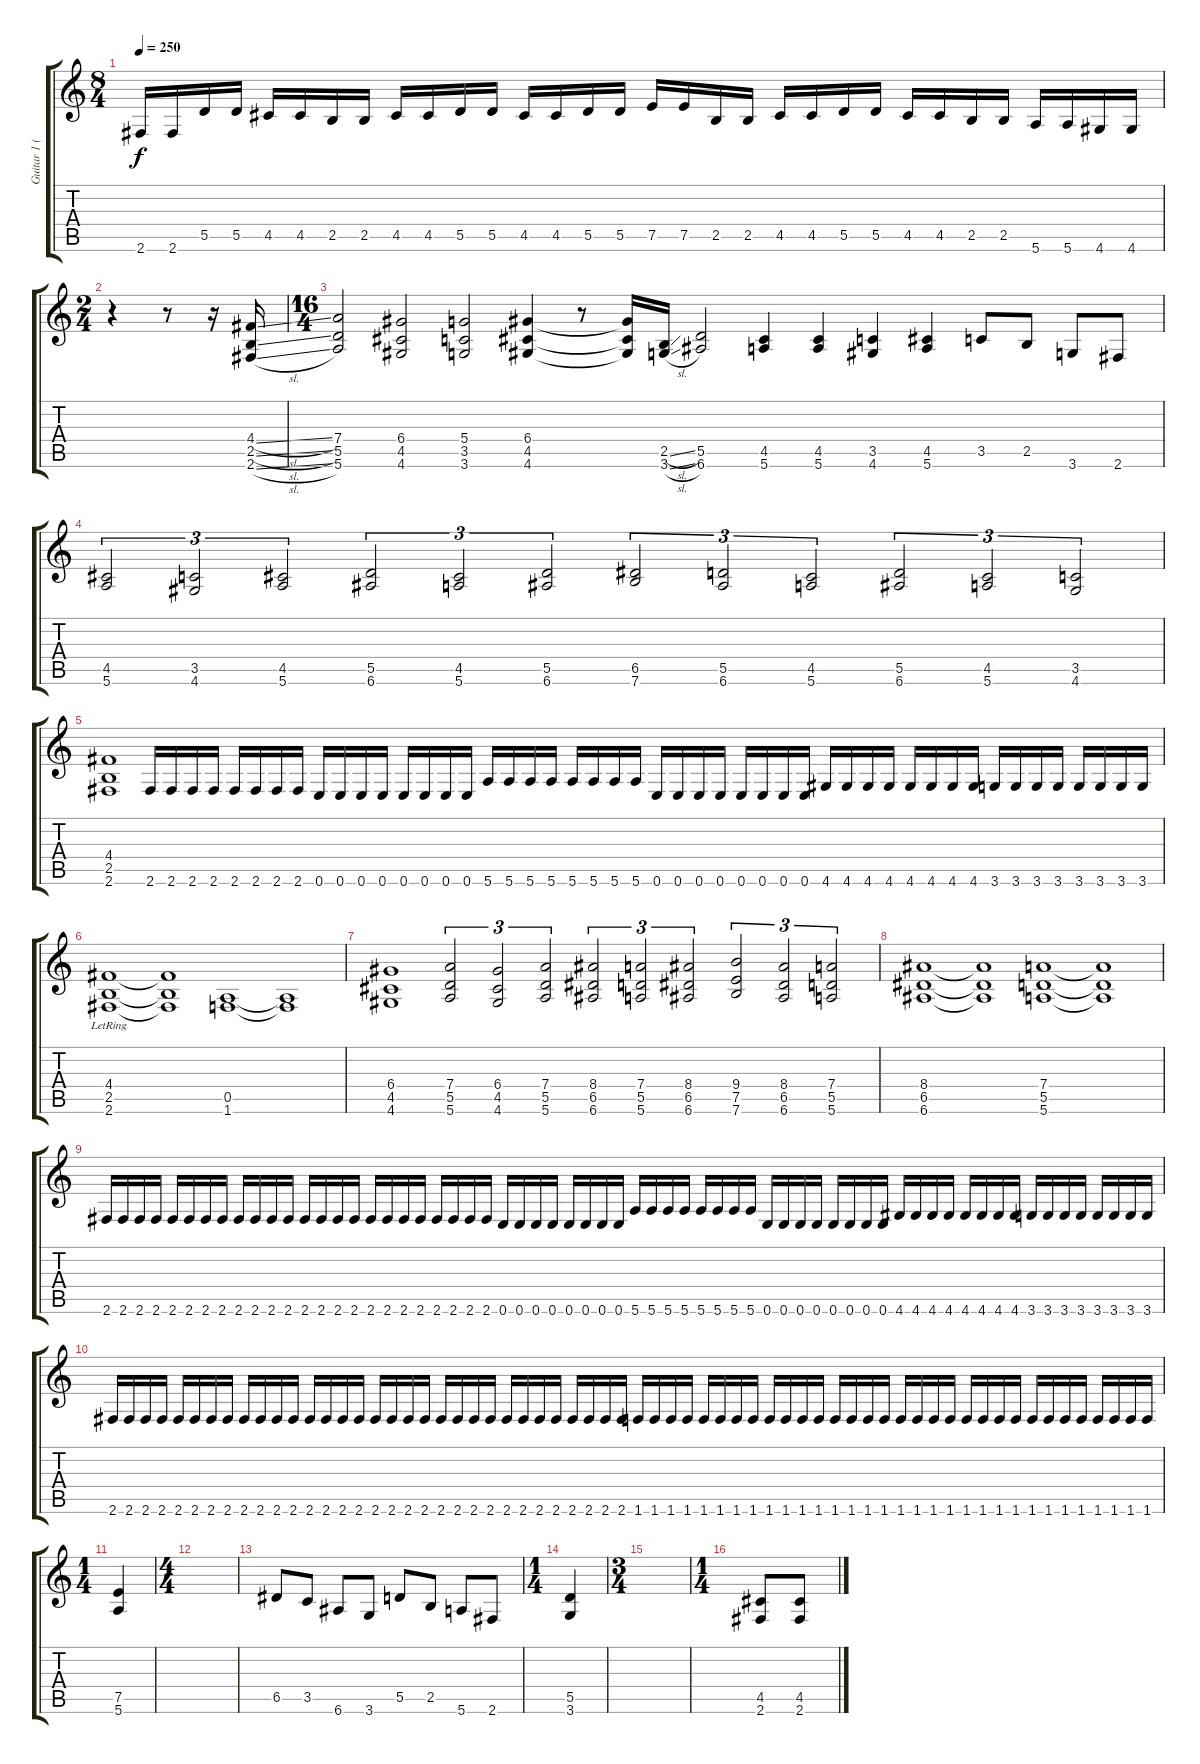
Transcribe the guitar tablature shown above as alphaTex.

\track ("Guitar 1 (Matt Sotelo)" "Guitar 1 (") {instrument distortionguitar}
\staff {score tabs}
\tuning (E4 B3 G3 D3 A2 E2) {hide}
\ts (8 4)
\tempo 250
\clef g2
\ks c
2.6.16{dy f} 2.6.16 5.5.16 5.5.16 4.5.16 4.5.16 2.5.16 2.5.16 4.5.16 4.5.16 5.5.16 5.5.16 4.5.16 4.5.16 5.5.16 5.5.16 7.5.16 7.5.16 2.5.16 2.5.16 4.5.16 4.5.16 5.5.16 5.5.16 4.5.16 4.5.16 2.5.16 2.5.16 5.6.16 5.6.16 4.6.16 4.6.16 |
\ts (2 4)
r.4 r.8 r.16 (4.4{sl} 2.5{sl} 2.6{sl}).16 |
\ts (16 4)
(7.4 5.5 5.6).2 (6.4 4.5 4.6).2 (5.4 3.5 3.6).2 (6.4 4.5 4.6).4 r.8 (6.4{t} 4.5{t} 4.6{t}).16 (2.5{sl} 3.6{sl}).16 (5.5 6.6).2 (4.5 5.6).4 (4.5 5.6).4 (3.5 4.6).4 (4.5 5.6).4 3.5.8 2.5.8 3.6.8 2.6.8 |
(4.5 5.6).2{tu (3 2)} (3.5 4.6).2{tu (3 2)} (4.5 5.6).2{tu (3 2)} (5.5 6.6).2{tu (3 2)} (4.5 5.6).2{tu (3 2)} (5.5 6.6).2{tu (3 2)} (6.5 7.6).2{tu (3 2)} (5.5 6.6).2{tu (3 2)} (4.5 5.6).2{tu (3 2)} (5.5 6.6).2{tu (3 2)} (4.5 5.6).2{tu (3 2)} (3.5 4.6).2{tu (3 2)} |
(4.4 2.5 2.6).1 2.6.16 2.6.16 2.6.16 2.6.16 2.6.16 2.6.16 2.6.16 2.6.16 0.6.16 0.6.16 0.6.16 0.6.16 0.6.16 0.6.16 0.6.16 0.6.16 5.6.16 5.6.16 5.6.16 5.6.16 5.6.16 5.6.16 5.6.16 5.6.16 0.6.16 0.6.16 0.6.16 0.6.16 0.6.16 0.6.16 0.6.16 0.6.16 4.6.16 4.6.16 4.6.16 4.6.16 4.6.16 4.6.16 4.6.16 4.6.16 3.6.16 3.6.16 3.6.16 3.6.16 3.6.16 3.6.16 3.6.16 3.6.16 |
(4.4{lr} 2.5{lr} 2.6{lr}).1 (4.4{t} 2.5{t} 2.6{t}).1 (0.5 1.6).1 (0.5{t} 1.6{t}).1 |
(6.4 4.5 4.6).1 (7.4 5.5 5.6).2{tu (3 2)} (6.4 4.5 4.6).2{tu (3 2)} (7.4 5.5 5.6).2{tu (3 2)} (8.4 6.5 6.6).2{tu (3 2)} (7.4 5.5 5.6).2{tu (3 2)} (8.4 6.5 6.6).2{tu (3 2)} (9.4 7.5 7.6).2{tu (3 2)} (8.4 6.5 6.6).2{tu (3 2)} (7.4 5.5 5.6).2{tu (3 2)} |
(8.4 6.5 6.6).1 (8.4{t} 6.5{t} 6.6{t}).1 (7.4 5.5 5.6).1 (7.4{t} 5.5{t} 5.6{t}).1 |
2.6.16 2.6.16 2.6.16 2.6.16 2.6.16 2.6.16 2.6.16 2.6.16 2.6.16 2.6.16 2.6.16 2.6.16 2.6.16 2.6.16 2.6.16 2.6.16 2.6.16 2.6.16 2.6.16 2.6.16 2.6.16 2.6.16 2.6.16 2.6.16 0.6.16 0.6.16 0.6.16 0.6.16 0.6.16 0.6.16 0.6.16 0.6.16 5.6.16 5.6.16 5.6.16 5.6.16 5.6.16 5.6.16 5.6.16 5.6.16 0.6.16 0.6.16 0.6.16 0.6.16 0.6.16 0.6.16 0.6.16 0.6.16 4.6.16 4.6.16 4.6.16 4.6.16 4.6.16 4.6.16 4.6.16 4.6.16 3.6.16 3.6.16 3.6.16 3.6.16 3.6.16 3.6.16 3.6.16 3.6.16 |
2.6.16 2.6.16 2.6.16 2.6.16 2.6.16 2.6.16 2.6.16 2.6.16 2.6.16 2.6.16 2.6.16 2.6.16 2.6.16 2.6.16 2.6.16 2.6.16 2.6.16 2.6.16 2.6.16 2.6.16 2.6.16 2.6.16 2.6.16 2.6.16 2.6.16 2.6.16 2.6.16 2.6.16 2.6.16 2.6.16 2.6.16 2.6.16 1.6.16 1.6.16 1.6.16 1.6.16 1.6.16 1.6.16 1.6.16 1.6.16 1.6.16 1.6.16 1.6.16 1.6.16 1.6.16 1.6.16 1.6.16 1.6.16 1.6.16 1.6.16 1.6.16 1.6.16 1.6.16 1.6.16 1.6.16 1.6.16 1.6.16 1.6.16 1.6.16 1.6.16 1.6.16 1.6.16 1.6.16 1.6.16 |
\ts (1 4)
(7.5 5.6).4 |
\ts (4 4)
|
6.5.8 3.5.8 6.6.8 3.6.8 5.5.8 2.5.8 5.6.8 2.6.8 |
\ts (1 4)
(5.5 3.6).4 |
\ts (3 4)
|
\ts (1 4)
(4.5 2.6).8 (4.5 2.6).8
